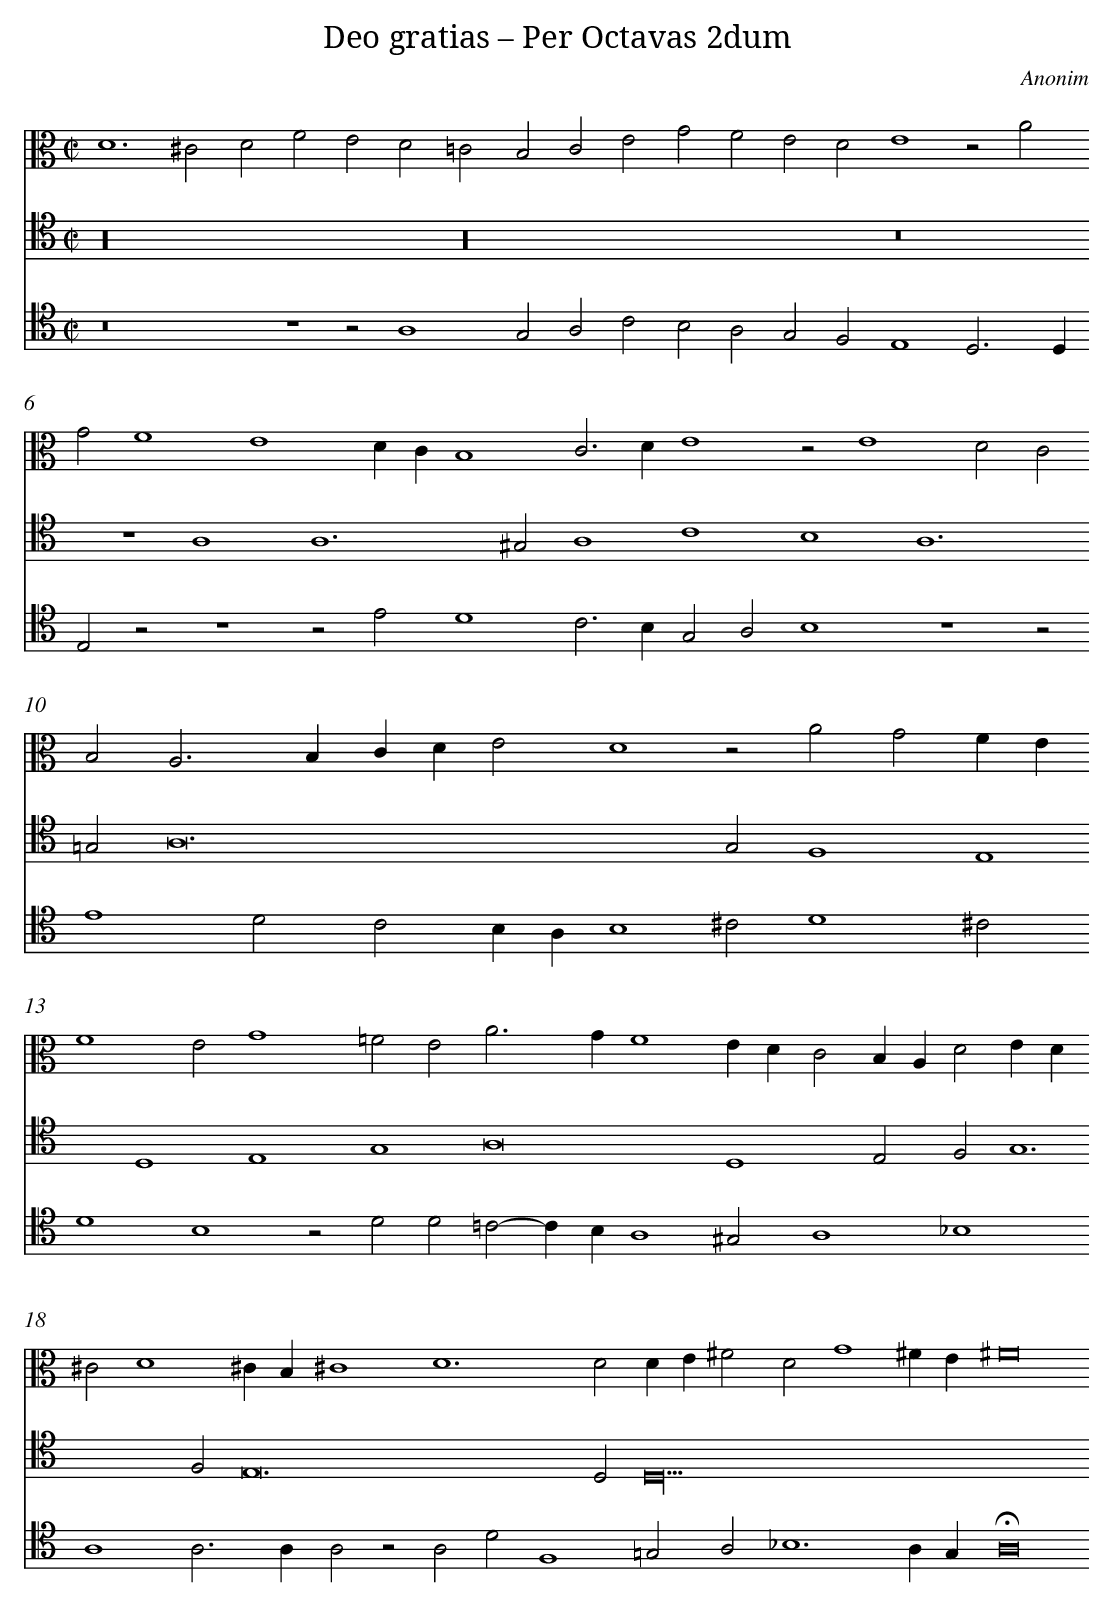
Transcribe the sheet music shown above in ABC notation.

X:1
T: Deo gratias – Per Octavas 2dum
C: Anonim
L: 1/4
M: C|
V: 1 clef=alto
V: 2 clef=tenor
V: 3 clef=tenor
K: C
[V:1] D6^C2 [|]
[V:2] z16 [|]
[V:3] z8 [|]
[V:1] D2F2E2D2 [|]
[V:2]  [|]
[V:3] z4z2A,4 [|]
[V:1] =C2B,2C2E2 [|]
[V:2] z16 [|]
[V:3] G,2A,2C2 [|]
[V:1] G2F2E2D2 [|]
[V:2]  [|]
[V:3] B,2A,2G,2F,2 [|]
[V:1] E4z2A2 [|]
[V:2] z8 [|]
[V:3] E,4D,3D, [|]
[V:1] G2F4E4 [|]
[V:2] z4A,4 [|]
[V:3] E,2z2z4 [|]
[V:1] DCB,4 [|]
[V:2] A,6^G,2 [|]
[V:3] z2E2D4 [|]
[V:1] C2>D2E4 [|]
[V:2] A,4C4 [|]
[V:3] C2>B,2G,2A,2 [|]
[V:1] z2E4D2 [|]
[V:2] B,4A,6 [|]
[V:3] B,4z4 [|]
[V:1] C2B,2A,3B, [|]
[V:2] =G,2A,12 [|]
[V:3] z2E4D2 [|]
[V:1] CDE2D4 [|]
[V:2]  [|]
[V:3] C2B,A,B,4 [|]
[V:1] z2A2G2FE [|]
[V:2] G,2F,4E,4 [|]
[V:3] ^C2D4^C2 [|]
[V:1] F4E2G4 [|]
[V:2] D,4E,4 [|]
[V:3] D4B,4 [|]
[V:1] =F2E2A3 [|]
[V:2] G,4A,8 [|]
[V:3] z2D2D2=C2- [|]
[V:1] GF4ED [|]
[V:2] D,4 [|]
[V:3] CB,A,4^G,2 [|]
[V:1] C2B,A,D2ED [|]
[V:2] E,2F,2G,6 [|]
[V:3] A,4_B,4 [|]
[V:1] ^C2D4^CB, [|]
[V:2] F,2E,12 [|]
[V:3] A,4A,3A, [|]
[V:1] ^C4D6 [|]
[V:2]  [|]
[V:3] A,2z2A,2D2 [|]
[V:1] D2DE^F2 [|]
[V:2] D,2D,20 [|]
[V:3] F,4=G,2A,2 [|]
[V:1] D2G4^FE [|]
[V:2]  [|]
[V:3] _B,6A,G, [|]
[V:1] ^F8 [|]
[V:2]  [|]
[V:3] !fermata!A,8 [|]
